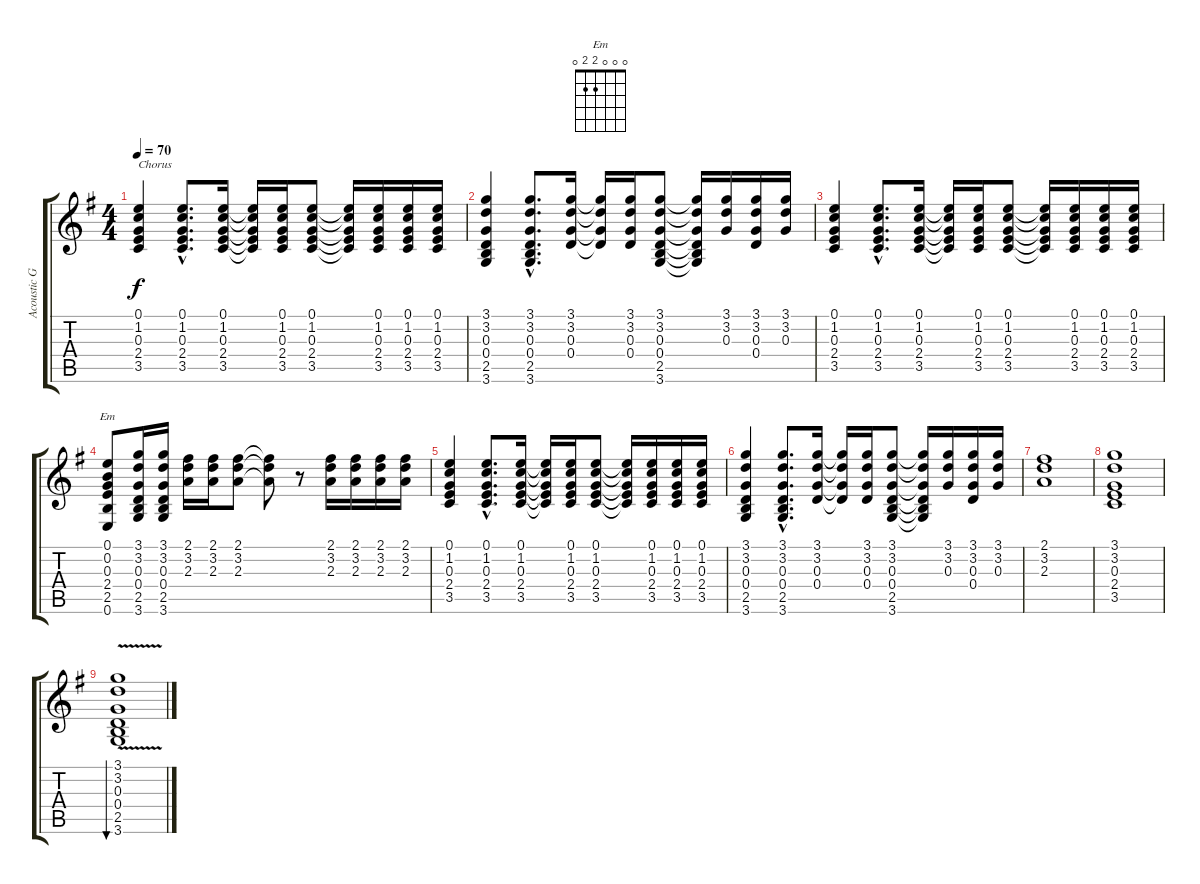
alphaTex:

\track ("Acoustic Guitar (Std Tuning)" "Acoustic G") {instrument acousticguitarsteel}
\staff {score tabs}
\tuning (E4 B3 G3 D3 A2 E2) {hide}
\chord ("Em" 0 0 0 2 2 0)
\ts (4 4)
\tempo 70
\clef g2
\ks g
(0.1 1.2 0.3 2.4 3.5).4{txt "Chorus" dy f} (0.1{hac} 1.2{hac} 0.3{hac} 2.4{hac} 3.5{hac}).8{d} (0.1 1.2 0.3 2.4 3.5).16 (0.1{t} 1.2{t} 0.3{t} 2.4{t} 3.5{t}).16 (0.1 1.2 0.3 2.4 3.5).16 (0.1 1.2 0.3 2.4 3.5).8 (0.1{t} 1.2{t} 0.3{t} 2.4{t} 3.5{t}).16 (0.1 1.2 0.3 2.4 3.5).16 (0.1 1.2 0.3 2.4 3.5).16 (0.1 1.2 0.3 2.4 3.5).16 |
(3.1 3.2 0.3 0.4 2.5 3.6).4 (3.1{hac} 3.2{hac} 0.3{hac} 0.4{hac} 2.5{hac} 3.6{hac}).8{d} (3.1 3.2 0.3 0.4).16 (3.1{t} 3.2{t} 0.3{t} 0.4{t}).16 (3.1 3.2 0.3 0.4).16 (3.1 3.2 0.3 0.4 2.5 3.6).8 (3.1{t} 3.2{t} 0.3{t} 0.4{t} 2.5{t} 3.6{t}).16 (3.1 3.2 0.3).16 (3.1 3.2 0.3 0.4).16 (3.1 3.2 0.3).16 |
(0.1 1.2 0.3 2.4 3.5).4 (0.1{hac} 1.2{hac} 0.3{hac} 2.4{hac} 3.5{hac}).8{d} (0.1 1.2 0.3 2.4 3.5).16 (0.1{t} 1.2{t} 0.3{t} 2.4{t} 3.5{t}).16 (0.1 1.2 0.3 2.4 3.5).16 (0.1 1.2 0.3 2.4 3.5).8 (0.1{t} 1.2{t} 0.3{t} 2.4{t} 3.5{t}).16 (0.1 1.2 0.3 2.4 3.5).16 (0.1 1.2 0.3 2.4 3.5).16 (0.1 1.2 0.3 2.4 3.5).16 |
(0.1 0.2 0.3 2.4 2.5 0.6).8{ch "Em"} (3.1 3.2 0.3 0.4 2.5 3.6).16 (3.1 3.2 0.3 0.4 2.5 3.6).16 (2.1 3.2 2.3).16 (2.1 3.2 2.3).16 (2.1 3.2 2.3).8 (2.1{t} 3.2{t} 2.3{t}).8 r.8 (2.1 3.2 2.3).16 (2.1 3.2 2.3).16 (2.1 3.2 2.3).16 (2.1 3.2 2.3).16 |
(0.1 1.2 0.3 2.4 3.5).4 (0.1{hac} 1.2{hac} 0.3{hac} 2.4{hac} 3.5{hac}).8{d} (0.1 1.2 0.3 2.4 3.5).16 (0.1{t} 1.2{t} 0.3{t} 2.4{t} 3.5{t}).16 (0.1 1.2 0.3 2.4 3.5).16 (0.1 1.2 0.3 2.4 3.5).8 (0.1{t} 1.2{t} 0.3{t} 2.4{t} 3.5{t}).16 (0.1 1.2 0.3 2.4 3.5).16 (0.1 1.2 0.3 2.4 3.5).16 (0.1 1.2 0.3 2.4 3.5).16 |
(3.1 3.2 0.3 0.4 2.5 3.6).4 (3.1{hac} 3.2{hac} 0.3{hac} 0.4{hac} 2.5{hac} 3.6{hac}).8{d} (3.1 3.2 0.3 0.4).16 (3.1{t} 3.2{t} 0.3{t} 0.4{t}).16 (3.1 3.2 0.3 0.4).16 (3.1 3.2 0.3 0.4 2.5 3.6).8 (3.1{t} 3.2{t} 0.3{t} 0.4{t} 2.5{t} 3.6{t}).16 (3.1 3.2 0.3).16 (3.1 3.2 0.3 0.4).16 (3.1 3.2 0.3).16 |
(2.1 3.2 2.3).1 |
(3.1 3.2 0.3 2.4 3.5).1 |
(3.1{v} 3.2 0.3 0.4 2.5 3.6).1{bu 60}
